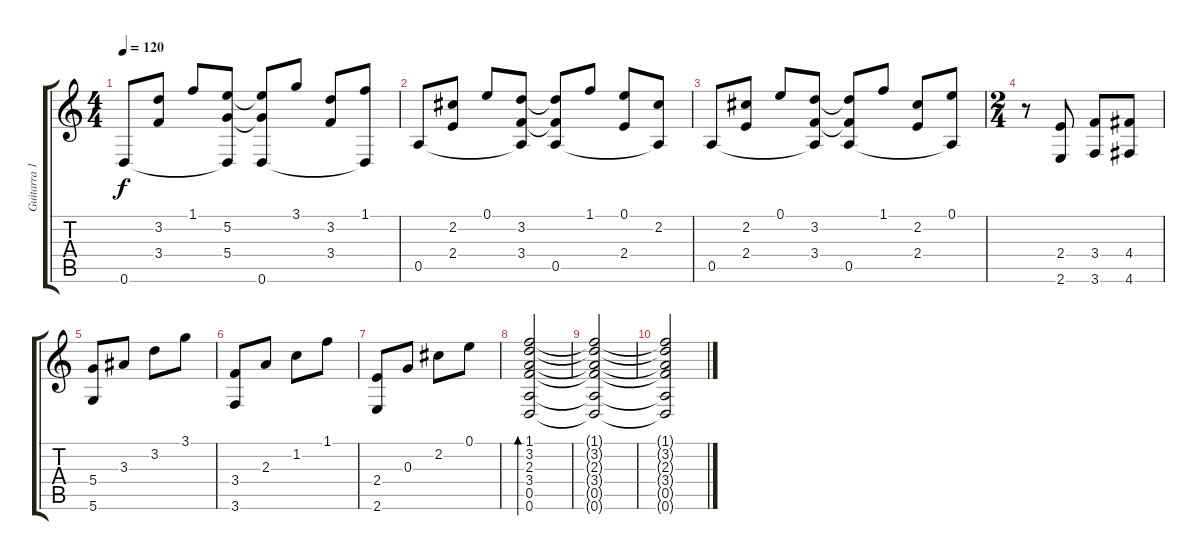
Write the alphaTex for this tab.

\track ("Guitarra 1 Dropped D" "Guitarra 1") {instrument acousticguitarnylon}
\staff {score tabs}
\tuning (E4 B3 G3 D3 A2 D2) {hide}
\ts (4 4)
\tempo 120
\clef g2
\ks c
0.6.8{dy f} (3.2 3.4).8 1.1.8 (5.2 5.4 0.6{t}).8 (5.2{t} 5.4{t} 0.6).8 3.1.8 (3.2 3.4).8 (1.1 0.6{t}).8 |
0.5.8 (2.2 2.4).8 0.1.8 (3.2 3.4 0.5{t}).8 (3.2{t} 3.4{t} 0.5).8 1.1.8 (0.1 2.4).8 (2.2 0.5{t}).8 |
0.5.8 (2.2 2.4).8 0.1.8 (3.2 3.4 0.5{t}).8 (3.2{t} 3.4{t} 0.5).8 1.1.8 (2.2 2.4).8 (0.1 0.5{t}).8 |
\ts (2 4)
r.8 (2.4 2.6).8 (3.4 3.6).8 (4.4 4.6).8 |
(5.4 5.6).8 3.3.8 3.2.8 3.1.8 |
(3.4 3.6).8 2.3.8 1.2.8 1.1.8 |
(2.4 2.6).8 0.3.8 2.2.8 0.1.8 |
(1.1 3.2 2.3 3.4 0.5 0.6).2{bd 480} |
(1.1{t} 3.2{t} 2.3{t} 3.4{t} 0.5{t} 0.6{t}).2 |
(1.1{t} 3.2{t} 2.3{t} 3.4{t} 0.5{t} 0.6{t}).2
